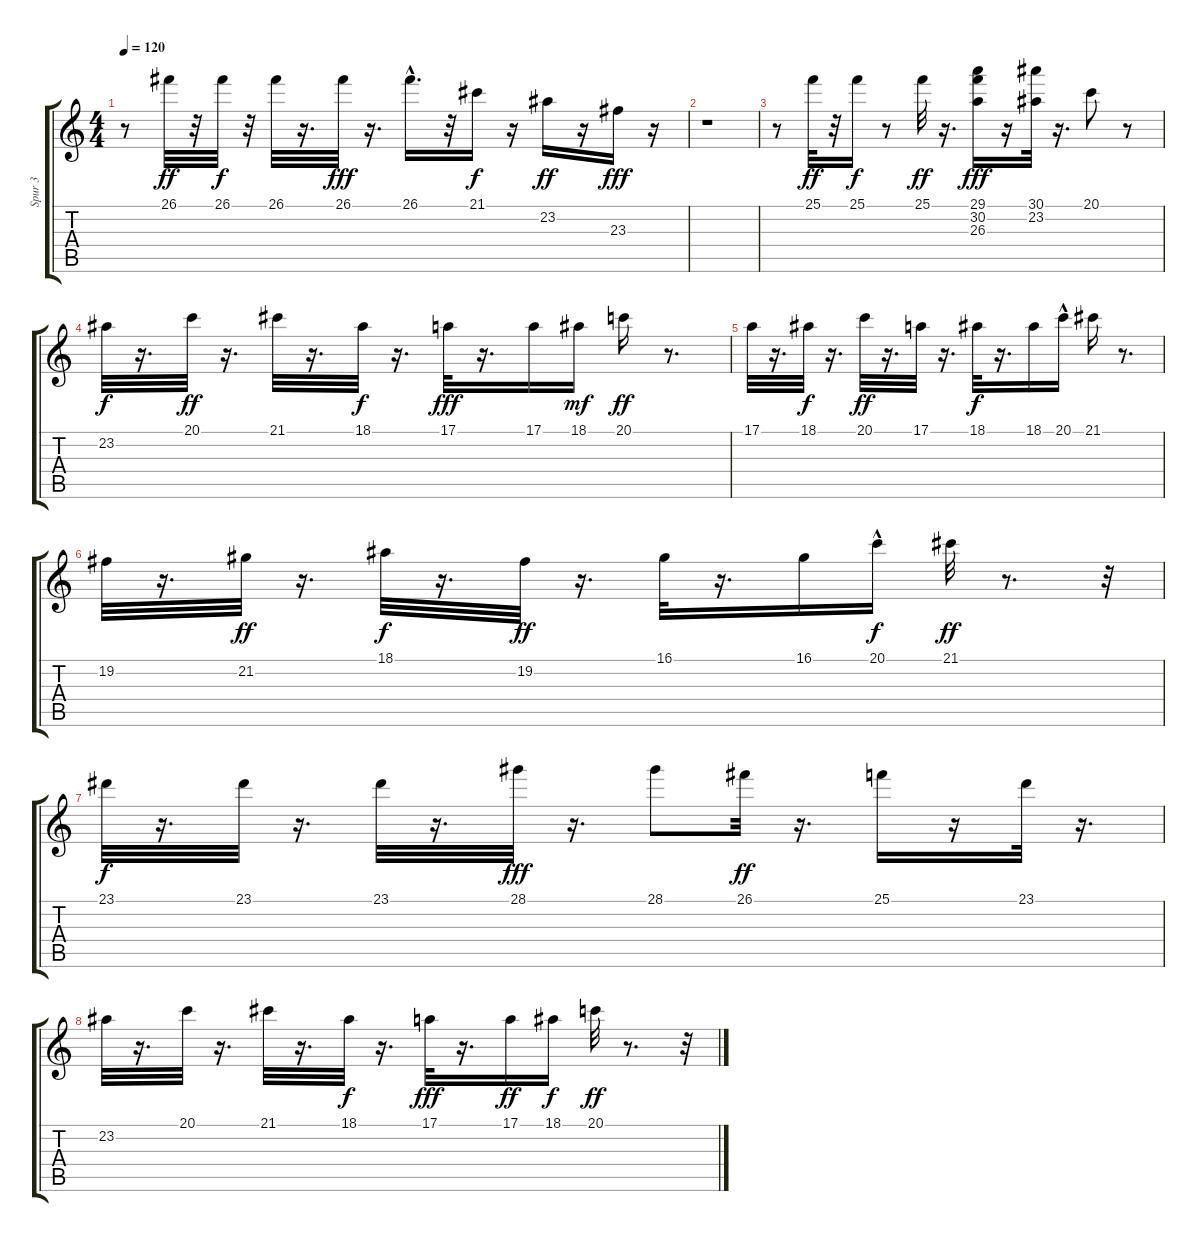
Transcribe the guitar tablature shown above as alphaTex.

\track ("Spur 3" "Spur 3") {instrument lead3calliope}
\staff {score tabs}
\tuning (E4 B3 G3 D3 A2 E2) {hide}
\ts (4 4)
\tempo 120
\clef g2
\ks c
r.8{dy f} 26.1.32{dy ff instrument lead3calliope} r.32 26.1.32{dy f} r.32 26.1.32 r.16{d} 26.1.32{dy fff} r.16{d} 26.1{hac}.16{d} r.32 21.1.16{dy f} r.16 23.2.16{dy ff} r.16 23.3.16{dy fff} r.16 |
r.1 |
r.8 25.1.32{dy ff instrument lead3calliope} r.32 25.1.16{dy f} r.8 25.1.32{dy ff} r.16{d} (29.1 30.2 26.3).16{dy fff} r.16 (30.1 23.2).32 r.16{d} 20.1.8 r.8 |
23.2.32{dy f instrument lead3calliope} r.16{d} 20.1.32{dy ff} r.16{d} 21.1.32 r.16{d} 18.1.32{dy f} r.16{d} 17.1.32{dy fff} r.16{d} 17.1.16 18.1.16{dy mf} 20.1.16{dy ff} r.8{d} |
17.1.32 r.16{d} 18.1.32{dy f} r.16{d} 20.1.32{dy ff} r.16{d} 17.1.32 r.16{d} 18.1.32{dy f} r.16{d} 18.1.16 20.1{hac}.16 21.1.16 r.8{d} |
19.2.32 r.16{d} 21.2.32{dy ff} r.16{d} 18.1.32{dy f} r.16{d} 19.2.32{dy ff} r.16{d} 16.1.32 r.16{d} 16.1.16 20.1{hac}.16{dy f} 21.1.32{dy ff} r.8{d} r.32 |
23.1.32{dy f} r.16{d} 23.1.32 r.16{d} 23.1.32 r.16{d} 28.1.32{dy fff} r.16{d} 28.1.8 26.1.32{dy ff} r.16{d} 25.1.16 r.16 23.1.32 r.16{d} |
23.2.32 r.16{d} 20.1.32 r.16{d} 21.1.32 r.16{d} 18.1.32{dy f} r.16{d} 17.1.32{dy fff} r.16{d} 17.1.16{dy ff} 18.1.16{dy f} 20.1.32{dy ff} r.8{d} r.32
